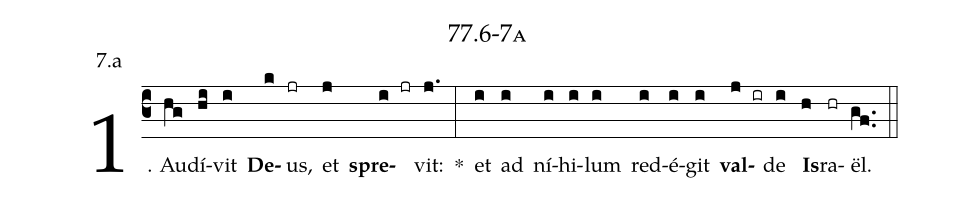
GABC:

name: 77.6-7a;
annotation: 7.a;
%%
(c3)1. Au(hg)dí(hi)vit(i) <b>De</b>(k)us,(jr) et(j) <b>spre</b>(i jr)vit:(j.) *(:) et(i) ad(i) ní(i)hi(i)lum(i) red(i)é(i)git(i) <b>val</b>(j ir)de(i) <b>Is</b>(h)ra(hr)ël.(gf..) (::)


%E(i) u(i) o(j) u(i) a(h) e.(gf..) (::)
